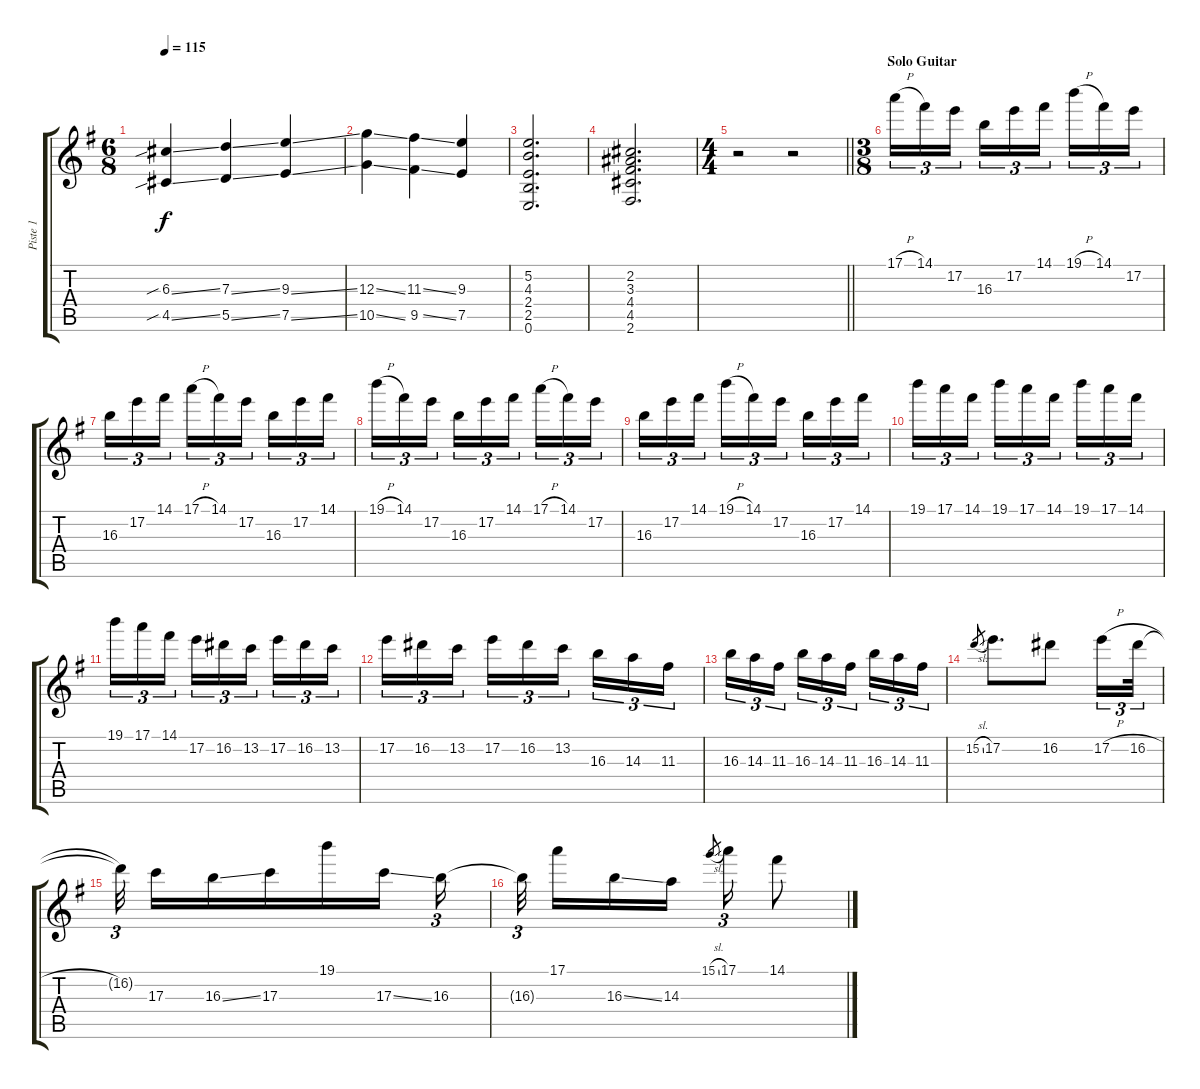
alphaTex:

\track ("Piste 1" "Piste 1") {instrument overdrivenguitar}
\staff {score tabs}
\tuning (E4 B3 G3 D3 A2 E2) {hide}
\ts (6 8)
\tempo 115
\clef g2
\ks eminor
(6.3{sib ss} 4.5{sib ss}).4{dy f} (7.3{ss} 5.5{ss}).4 (9.3{ss} 7.5{ss}).4 |
(12.3{ss} 10.5{ss}).4 (11.3{ss} 9.5{ss}).4 (9.3 7.5).4 |
(5.2 4.3 2.4 2.5 0.6).2{d} |
(2.2 3.3 4.4 4.5 2.6).2{d} |
\ts (4 4)
\barLineRight lightlight
r.2 r.2 |
\ts (3 8)
\section ("" "Solo Guitar")
17.1{h}.16{tu (3 2)} 14.1.16{tu (3 2)} 17.2.16{tu (3 2)} 16.3.16{tu (3 2)} 17.2.16{tu (3 2)} 14.1.16{tu (3 2)} 19.1{h}.16{tu (3 2)} 14.1.16{tu (3 2)} 17.2.16{tu (3 2)} |
16.3.16{tu (3 2)} 17.2.16{tu (3 2)} 14.1.16{tu (3 2)} 17.1{h}.16{tu (3 2)} 14.1.16{tu (3 2)} 17.2.16{tu (3 2)} 16.3.16{tu (3 2)} 17.2.16{tu (3 2)} 14.1.16{tu (3 2)} |
19.1{h}.16{tu (3 2)} 14.1.16{tu (3 2)} 17.2.16{tu (3 2)} 16.3.16{tu (3 2)} 17.2.16{tu (3 2)} 14.1.16{tu (3 2)} 17.1{h}.16{tu (3 2)} 14.1.16{tu (3 2)} 17.2.16{tu (3 2)} |
16.3.16{tu (3 2)} 17.2.16{tu (3 2)} 14.1.16{tu (3 2)} 19.1{h}.16{tu (3 2)} 14.1.16{tu (3 2)} 17.2.16{tu (3 2)} 16.3.16{tu (3 2)} 17.2.16{tu (3 2)} 14.1.16{tu (3 2)} |
19.1.16{tu (3 2)} 17.1.16{tu (3 2)} 14.1.16{tu (3 2)} 19.1.16{tu (3 2)} 17.1.16{tu (3 2)} 14.1.16{tu (3 2)} 19.1.16{tu (3 2)} 17.1.16{tu (3 2)} 14.1.16{tu (3 2)} |
19.1.16{tu (3 2)} 17.1.16{tu (3 2)} 14.1.16{tu (3 2)} 17.2.16{tu (3 2)} 16.2.16{tu (3 2)} 13.2.16{tu (3 2)} 17.2.16{tu (3 2)} 16.2.16{tu (3 2)} 13.2.16{tu (3 2)} |
17.2.16{tu (3 2)} 16.2.16{tu (3 2)} 13.2.16{tu (3 2)} 17.2.16{tu (3 2)} 16.2.16{tu (3 2)} 13.2.16{tu (3 2)} 16.3.16{tu (3 2)} 14.3.16{tu (3 2)} 11.3.16{tu (3 2)} |
16.3.16{tu (3 2)} 14.3.16{tu (3 2)} 11.3.16{tu (3 2)} 16.3.16{tu (3 2)} 14.3.16{tu (3 2)} 11.3.16{tu (3 2)} 16.3.16{tu (3 2)} 14.3.16{tu (3 2)} 11.3.16{tu (3 2)} |
15.2{sl}.8{gr} 17.2.8{d} 16.2.8 17.2{h}.16{tu (3 2)} 16.2{h}.32{tu (3 2)} |
16.2{t}.32{tu (3 2) beam splitsecondary} 17.3.16 16.3{ss}.16 17.3.16 19.1.16 17.3{ss}.16 16.3.16{tu (3 2)} |
16.3{t}.32{tu (3 2) beam splitsecondary} 17.1.16 16.3{ss}.16 14.3.16 15.1{sl}.8{gr} 17.1.16{tu (3 2)} 14.1.8
